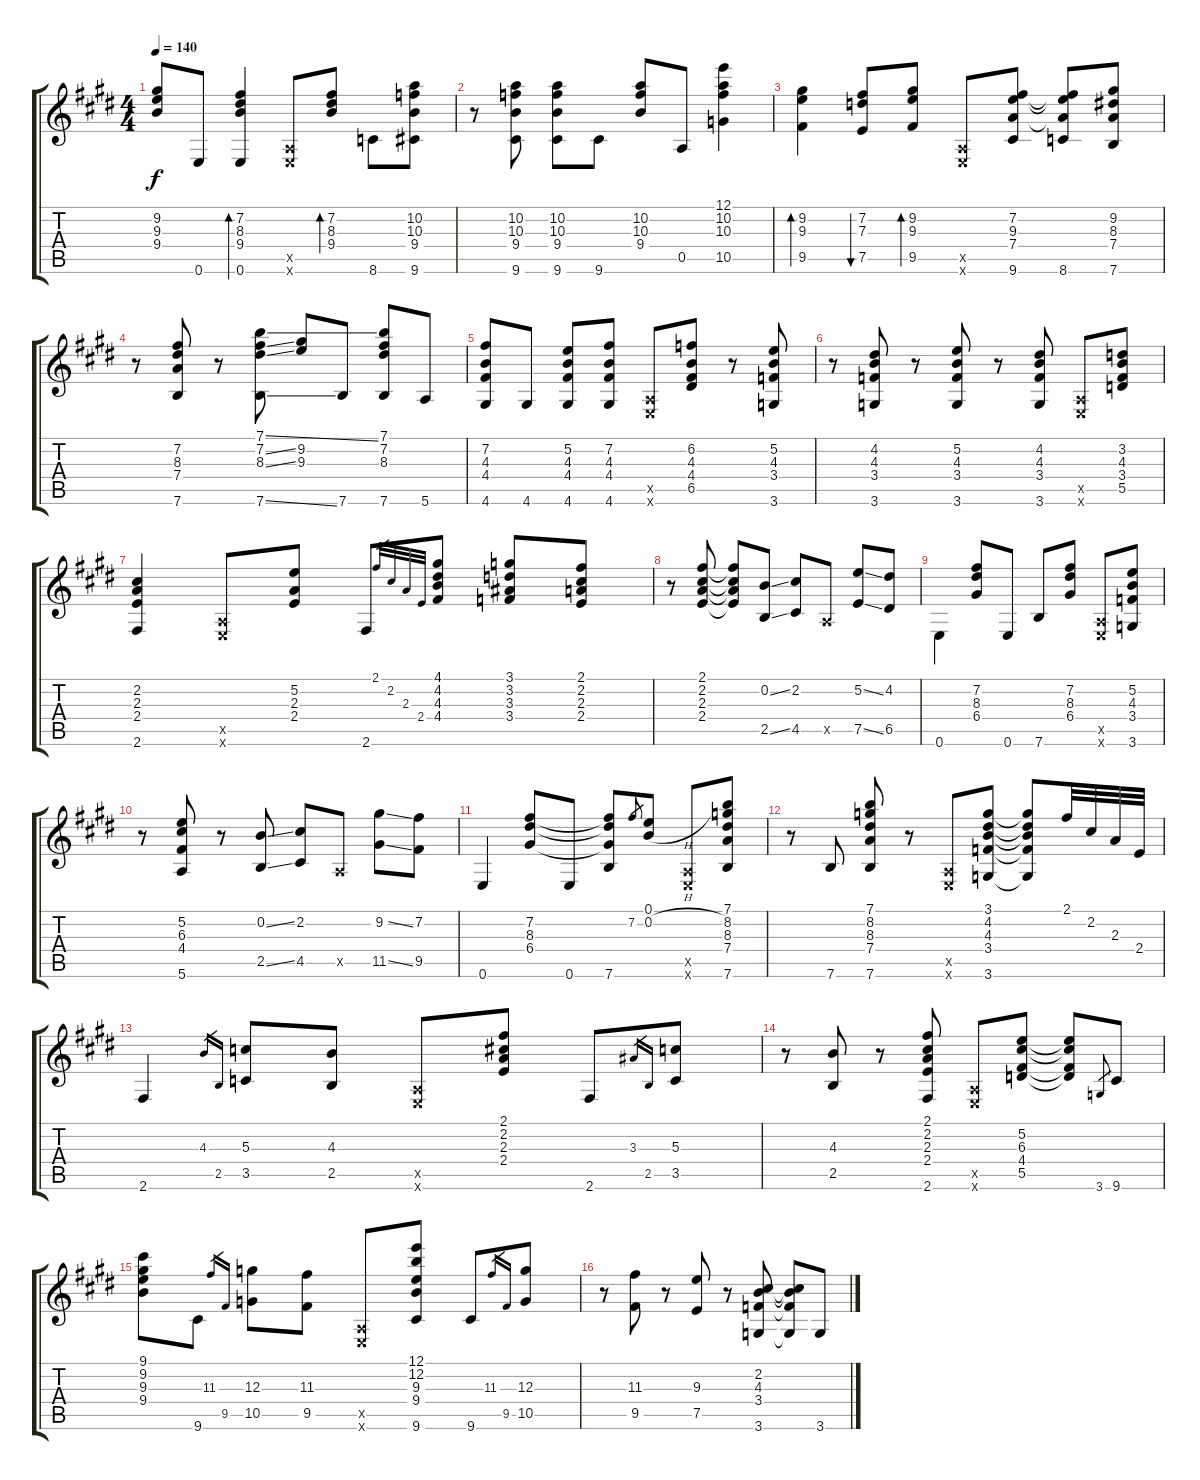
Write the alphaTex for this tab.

\track "" {instrument acousticguitarsteel}
\staff {score tabs}
\tuning (E4 B3 G3 D3 A2 E2) {hide}
\ts (4 4)
\tempo 140
\clef g2
\ks e
(9.2 9.3 9.4).8{dy f} 0.6.8 (7.2 8.3 9.4 0.6).4{bd 60} (0.5{x} 0.6{x}).8 (7.2 8.3 9.4).8{bd 60} 8.6.8 (10.2 10.3 9.4 9.6).8 |
r.8 (10.2 10.3 9.4 9.6).8 (10.2 10.3 9.4 9.6).8 9.6.8 (10.2 10.3 9.4).8 0.5.8 (12.1 10.2 10.3 10.5).4 |
(9.2 9.3 9.5).4{bd 60} (7.2 7.3 7.5).8{bu 60 beam Up} (9.2 9.3 9.5).8{bd 60 beam Up} (0.5{x} 0.6{x}).8 (7.2 9.3 7.4 9.6).8 (7.2{t} 9.3{t} 7.4{t} 8.6).8 (9.2 8.3 7.4 7.6).8 |
r.8 (7.2 8.3 7.4 7.6).8 r.8 (7.1{ss} 7.2{ss} 8.3{ss} 7.6{ss}).8 (9.2 9.3).8 7.6.8 (7.1 7.2 8.3 7.6).8 5.6.8 |
(7.2 4.3 4.4 4.6).8 4.6.8 (5.2 4.3 4.4 4.6).8 (7.2 4.3 4.4 4.6).8 (0.5{x} 0.6{x}).8 (6.2 4.3 4.4 6.5).8 r.8 (5.2 4.3 3.4 3.6).8 |
r.8 (4.2 4.3 3.4 3.6).8 r.8 (5.2 4.3 3.4 3.6).8 r.8 (4.2 4.3 3.4 3.6).8 (0.5{x} 0.6{x}).8 (3.2 4.3 3.4 5.5).8 |
(2.2 2.3 2.4 2.6).4{beam Up} (0.5{x} 0.6{x}).8 (5.2 2.3 2.4).8 2.6.8 2.1.32{gr} 2.2.32{gr} 2.3.32{gr} 2.4.32{gr} (4.1 4.2 4.3 4.4).8 (3.1 3.2 3.3 3.4).8{beam Up} (2.1 2.2 2.3 2.4).8{beam Up} |
r.8 (2.1 2.2 2.3 2.4).8{beam Up} (2.1{t} 2.2{t} 2.3{t} 2.4{t}).8 (0.2{ss} 2.5{ss}).8 (2.2 4.5).8 0.5{x}.8 (5.2{ss} 7.5{ss}).8 (4.2 6.5).8 |
0.6.4{beam Down} (7.2 8.3 6.4).8 0.6.8 7.6.8 (7.2 8.3 6.4).8 (0.5{x} 0.6{x}).8 (5.2 4.3 3.4 3.6).8 |
r.8 (5.2 6.3 4.4 5.6).8 r.8 (0.2{ss} 2.5{ss}).8 (2.2 4.5).8 0.5{x}.8 (9.2{ss} 11.5{ss}).8 (7.2 9.5).8 |
0.6.4 (7.2 8.3 6.4).8 0.6.8 (7.2{t} 8.3{t} 6.4{t} 7.6).8 7.2.8{gr} (0.1 0.2{h}).8 (0.5{x} 0.6{x}).8 (7.1 8.2 8.3 7.4 7.6).8 |
r.8 7.6.8 (7.1 8.2 8.3 7.4 7.6).8{beam Up} r.8 (0.5{x} 0.6{x}).8 (3.1 4.2 4.3 3.4 3.6).8 (3.1{t} 4.2{t} 4.3{t} 3.4{t} 3.6{t}).8 2.1.32 2.2.32 2.3.32 2.4.32 |
2.6.4 4.3.16{gr} 2.5.16{gr} (5.3 3.5).8 (4.3 2.5).8 (0.5{x} 0.6{x}).8 (2.1 2.2 2.3 2.4).8 2.6.8 3.3.16{gr} 2.5.16{gr} (5.3 3.5).8 |
r.8 (4.3 2.5).8 r.8 (2.1 2.2 2.3 2.4 2.6).8 (0.5{x} 0.6{x}).8 (5.2 6.3 4.4 5.5).8 (5.2{t} 6.3{t} 4.4{t} 5.5{t}).8 3.6.8{gr} 9.6.8 |
(9.1 9.2 9.3 9.4).8 9.6.8 11.3.16{gr} 9.5.16{gr} (12.3 10.5).8 (11.3 9.5).8 (0.5{x} 0.6{x}).8 (12.1 12.2 9.3 9.4 9.6).8 9.6.8 11.3.16{gr} 9.5.16{gr} (12.3 10.5).8 |
r.8 (11.3 9.5).8 r.8 (9.3 7.5).8 r.8 (2.2 4.3 3.4 3.6).8 (2.2{t} 4.3{t} 3.4{t} 3.6{t}).8 3.6.8
